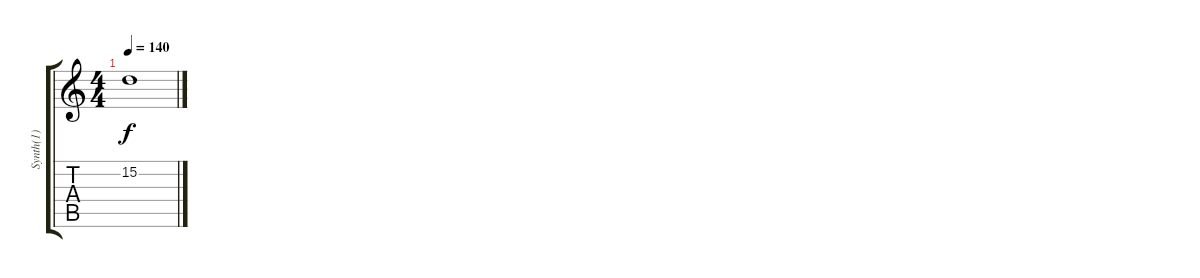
\track ("Synth(1)" "Synth(1)") {instrument lead2sawtooth}
\staff {score tabs}
\tuning (E4 B3 G3 D3 A2 E2) {hide}
\ts (4 4)
\tempo 140
\clef g2
\ks c
15.2{t}.1{dy f}
